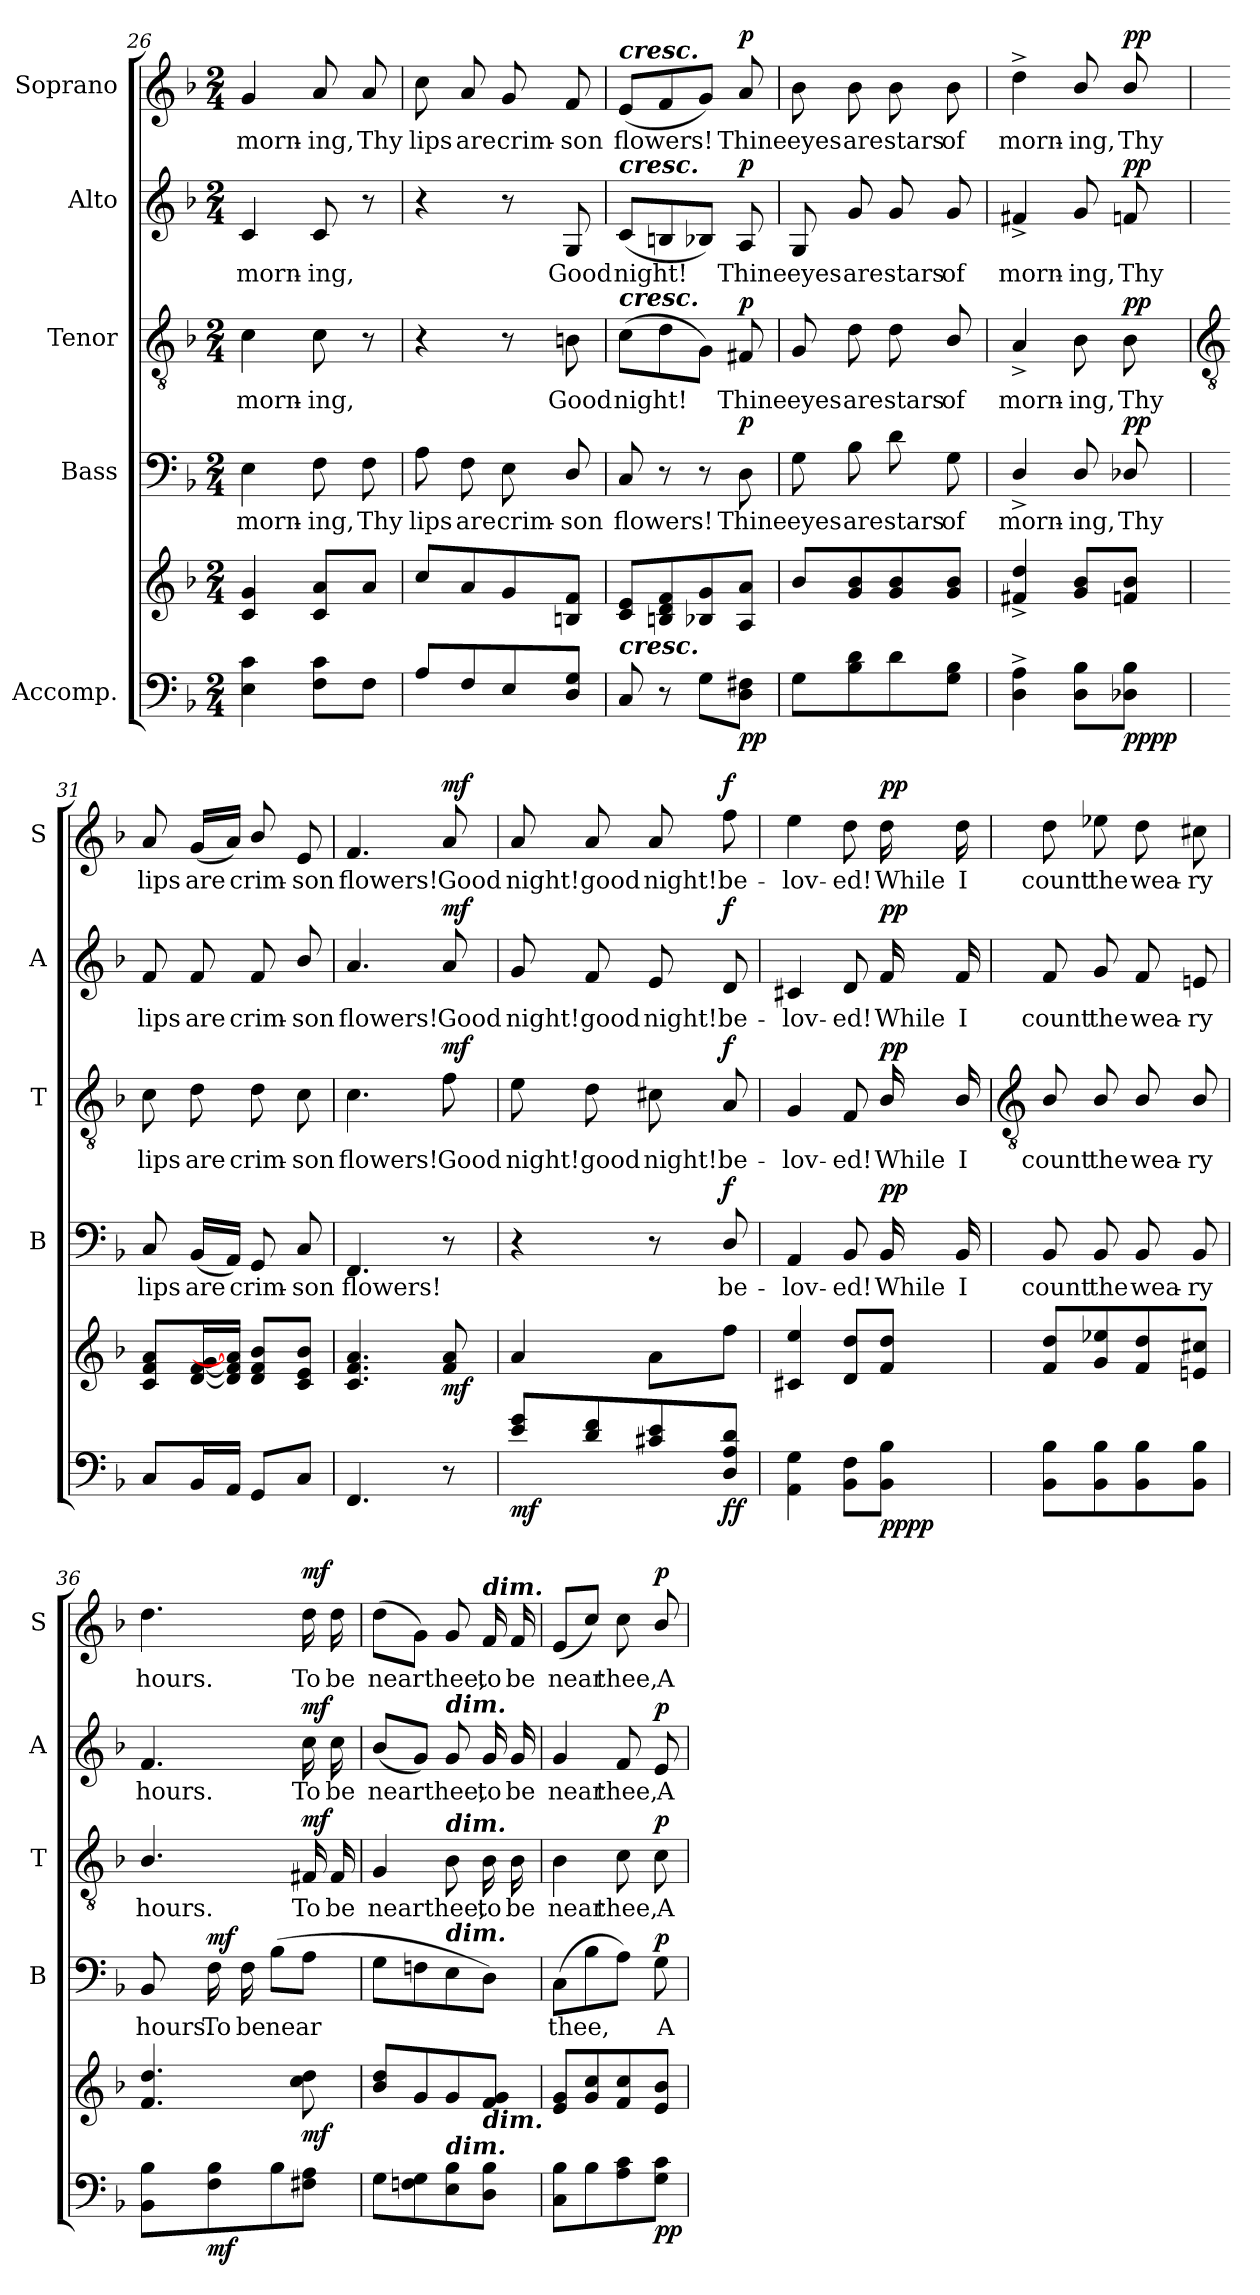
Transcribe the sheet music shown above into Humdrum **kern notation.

**kern	**kern	**dynam	**kern	**text	**dynam	**kern	**text	**dynam	**kern	**text	**dynam	**kern	**text	**dynam
*part5	*part5	*part5	*part4	*part4	*part4	*part3	*part3	*part3	*part2	*part2	*part2	*part1	*part1	*part1
*staff6	*staff5	*staff5/6	*staff4	*staff4	*staff4	*staff3	*staff3	*staff3	*staff2	*staff2	*staff2	*staff1	*staff1	*staff1
*I"Accomp.	*	*	*I"Bass	*	*	*I"Tenor	*	*	*I"Alto	*	*	*I"Soprano	*	*
*	*	*	*I'B	*	*	*I'T	*	*	*I'A	*	*	*I'S	*	*
!!LO:LB:g=z
*clefF4	*clefG2	*	*clefF4	*	*	*clefGv2	*	*	*clefG2	*	*	*clefG2	*	*
*k[b-]	*k[b-]	*	*k[b-]	*	*	*k[b-]	*	*	*k[b-]	*	*	*k[b-]	*	*
*F:	*F:	*	*F:	*	*	*F:	*	*	*F:	*	*	*F:	*	*
*M2/4	*M2/4	*	*M2/4	*	*	*M2/4	*	*	*M2/4	*	*	*M2/4	*	*
=26	=26	=26	=26	=26	=26	=26	=26	=26	=26	=26	=26	=26	=26	=26
!	!	!	!	!LO:LY:b	!	!	!LO:LY:b	!	!	!LO:LY:b	!	!	!LO:LY:b	!
4E 4c	4c 4g	.	4E	morn-	.	4c	morn-	.	4c	morn-	.	4g	morn-	.
!	!	!	!	!LO:LY:b	!	!	!LO:LY:b	!	!	!LO:LY:b	!	!	!LO:LY:b	!
8F 8cL	8c 8aL	.	8F	-ing,	.	8c	-ing,	.	8c	-ing,	.	8a	-ing,	.
!	!	!	!	!LO:LY:b	!	!	!	!	!	!	!	!	!LO:LY:b	!
8FJ	8aJ	.	8F	Thy	.	8r	.	.	8r	.	.	8a	Thy	.
=27	=27	=27	=27	=27	=27	=27	=27	=27	=27	=27	=27	=27	=27	=27
!	!	!	!	!LO:LY:b	!	!	!	!	!	!	!	!	!LO:LY:b	!
8AL	8ccL	.	8A	lips	.	4r	.	.	4r	.	.	8cc	lips	.
!	!	!	!	!LO:LY:b	!	!	!	!	!	!	!	!	!LO:LY:b	!
8F	8a	.	8F	are	.	.	.	.	.	.	.	8a	are	.
!	!	!	!	!LO:LY:b	!	!	!	!	!	!	!	!	!LO:LY:b	!
8E	8g	.	8E	crim-	.	8r	.	.	8r	.	.	8g	crim-	.
!	!	!	!	!LO:LY:b	!	!	!LO:LY:b	!	!	!LO:LY:b	!	!	!LO:LY:b	!
8D/ 8G/J	8Bn 8fJ	.	8D/	-son	.	8Bn	Good	.	8G	Good	.	8f	-son	.
=28	=28	=28	=28	=28	=28	=28	=28	=28	=28	=28	=28	=28	=28	=28
!	!	!	!	!	!	!	!	!	!	!	!	!LO:TX:a:Bi:t=cresc.	!	!
!	!	!	!	!	!	!	!	!	!LO:TX:a:Bi:t=cresc.	!	!	!	!	!
!	!	!	!	!	!	!LO:TX:a:Bi:t=cresc.	!	!	!	!	!	!	!	!
!	!LO:TX:b:Bi:t=cresc.	!	!	!	!	!	!	!	!	!	!	!	!	!
!	!	!	!	!LO:LY:b	!	!	!LO:LY:b	!	!	!LO:LY:b	!	!	!LO:LY:b	!
8C	8c 8eL	.	8C	flowers!	.	(>8cL	night!	.	(<8cL	night!	.	(<8eL	flowers!	.
8r	8Bn 8d 8f	.	8r	.	.	8d	.	.	8Bn	.	.	8f	.	.
8GL	8B-X 8g	.	8r	.	.	8GJ)	.	.	8B-XJ)	.	.	8gJ)	.	.
!	!	!LO:DY:b=2	!	!LO:LY:b	!	!	!LO:LY:b	!	!	!LO:LY:b	!	!	!LO:LY:b	!
!	!	!LO:DY:n=1:b	!	!	!LO:DY:b	!	!	!LO:DY:b	!	!	!LO:DY:b	!	!	!LO:DY:b
8D 8F#XJ	8A 8aJ	p p	8D	Thine	p	8F#X	Thine	p	8A	Thine	p	8a	Thine	p
=29	=29	=29	=29	=29	=29	=29	=29	=29	=29	=29	=29	=29	=29	=29
!	!	!	!	!LO:LY:b	!	!	!LO:LY:b	!	!	!LO:LY:b	!	!	!LO:LY:b	!
8GL	8b-L	.	8G	eyes	.	8G	eyes	.	8G	eyes	.	8b-	eyes	.
!	!	!	!	!LO:LY:b	!	!	!LO:LY:b	!	!	!LO:LY:b	!	!	!LO:LY:b	!
8B- 8d	8g 8b-	.	8B-	are	.	8d	are	.	8g	are	.	8b-	are	.
!	!	!	!	!LO:LY:b	!	!	!LO:LY:b	!	!	!LO:LY:b	!	!	!LO:LY:b	!
8d	8g 8b-	.	8d	stars	.	8d	stars	.	8g	stars	.	8b-	stars	.
!	!	!	!	!LO:LY:b	!	!	!LO:LY:b	!	!	!LO:LY:b	!	!	!LO:LY:b	!
8G 8B-J	8g 8b-J	.	8G	of	.	8B-/	of	.	8g	of	.	8b-	of	.
=30	=30	=30	=30	=30	=30	=30	=30	=30	=30	=30	=30	=30	=30	=30
!	!	!	!	!LO:LY:b	!	!	!LO:LY:b	!	!	!LO:LY:b	!	!	!LO:LY:b	!
4D\^ 4A\^	4f#X^ 4dd^	.	4D^/	morn-	.	4A^	morn-	.	4f#X^	morn-	.	4dd^	morn-	.
!	!	!	!	!LO:LY:b	!	!	!LO:LY:b	!	!	!LO:LY:b	!	!	!LO:LY:b	!
8D\ 8B-\L	8g/ 8b-/L	.	8D/	-ing,	.	8B-	-ing,	.	8g	-ing,	.	8b-/	-ing,	.
!	!	!LO:DY:b=2	!	!LO:LY:b	!	!	!LO:LY:b	!	!	!LO:LY:b	!	!	!LO:LY:b	!
!	!	!LO:DY:n=1:b	!	!	!LO:DY:b	!	!	!LO:DY:b	!	!	!LO:DY:b	!	!	!LO:DY:b
8D-X\ 8B-\J	8fn/ 8b-/J	pp pp	8D-X/	Thy	pp	8B-	Thy	pp	8fn	Thy	pp	8b-/	Thy	pp
!!LO:LB:g=z
=31	=31	=31	=31	=31	=31	=31	=31	=31	=31	=31	=31	=31	=31	=31
*	*	*	*	*	*	*clefGv2	*	*	*	*	*	*	*	*
!	!	!	!	!LO:LY:b	!	!	!LO:LY:b	!	!	!LO:LY:b	!	!	!LO:LY:b	!
8CL	8c 8f 8aL	.	8C	lips	.	8c	lips	.	8f	lips	.	8a	lips	.
!	!	!	!	!LO:LY:b	!	!	!LO:LY:b	!	!	!LO:LY:b	!	!	!LO:LY:b	!
16BB-L	[16d [16f [16gL	.	(<16BB-LL	are	.	8d	are	.	8f	are	.	(<16gLL	are	.
16AAJJ	16d] 16f] 16a]JJ	.	16AAJJ)	.	.	.	.	.	.	.	.	16aJJ)	.	.
!	!	!	!	!LO:LY:b	!	!	!LO:LY:b	!	!	!LO:LY:b	!	!	!LO:LY:b	!
8GGL	8d 8f 8b-L	.	8GG	crim-	.	8d	crim-	.	8f	crim-	.	8b-/	crim-	.
!	!	!	!	!LO:LY:b	!	!	!LO:LY:b	!	!	!LO:LY:b	!	!	!LO:LY:b	!
8CJ	8c 8e 8b-J	.	8C	-son	.	8c	-son	.	8b-/	-son	.	8e	-son	.
=32	=32	=32	=32	=32	=32	=32	=32	=32	=32	=32	=32	=32	=32	=32
!	!	!	!	!LO:LY:b	!	!	!LO:LY:b	!	!	!LO:LY:b	!	!	!LO:LY:b	!
4.FF	4.c 4.f 4.a	.	4.FF	flowers!	.	4.c	flowers!	.	4.a	flowers!	.	4.f	flowers!	.
!	!	!LO:DY:b	!	!	!	!	!LO:LY:b	!LO:DY:b	!	!LO:LY:b	!LO:DY:b	!	!LO:LY:b	!LO:DY:b
8r	8f 8a	mf	8r	.	.	8f	Good	mf	8a	Good	mf	8a	Good	mf
=33	=33	=33	=33	=33	=33	=33	=33	=33	=33	=33	=33	=33	=33	=33
!	!	!LO:DY:b=2	!	!	!	!	!LO:LY:b	!	!	!LO:LY:b	!	!	!LO:LY:b	!
8e 8gL	4a	mf	4r	.	.	8e	night!	.	8g	night!	.	8a	night!	.
!	!	!	!	!	!	!	!LO:LY:b	!	!	!LO:LY:b	!	!	!LO:LY:b	!
8d 8f	.	.	.	.	.	8d	good	.	8f	good	.	8a	good	.
!	!	!	!	!	!	!	!LO:LY:b	!	!	!LO:LY:b	!	!	!LO:LY:b	!
8c#X 8e	8aL	.	8r	.	.	8c#X	night!	.	8e	night!	.	8a	night!	.
!	!	!LO:DY:b=2	!	!LO:LY:b	!	!	!LO:LY:b	!	!	!LO:LY:b	!	!	!LO:LY:b	!
!	!	!LO:DY:n=1:b	!	!	!LO:DY:b	!	!	!LO:DY:b	!	!	!LO:DY:b	!	!	!LO:DY:b
8D/ 8A/ 8d/J	8ffJ	f f	8D/	be-	f	8A	be-	f	8d	be-	f	8ff	be-	f
=34	=34	=34	=34	=34	=34	=34	=34	=34	=34	=34	=34	=34	=34	=34
!	!	!	!	!LO:LY:b	!	!	!LO:LY:b	!	!	!LO:LY:b	!	!	!LO:LY:b	!
4AA 4G	4c#X 4ee	.	4AA	-lov-	.	4G	-lov-	.	4c#X	-lov-	.	4ee	-lov-	.
!	!	!	!	!LO:LY:b	!	!	!LO:LY:b	!	!	!LO:LY:b	!	!	!LO:LY:b	!
8BB- 8FL	8d 8ddL	.	8BB-	-ed!	.	8F	-ed!	.	8d	-ed!	.	8dd	-ed!	.
!	!	!LO:DY:b=2	!	!LO:LY:b	!	!	!LO:LY:b	!	!	!LO:LY:b	!	!	!LO:LY:b	!
!	!	!LO:DY:n=1:b	!	!	!LO:DY:b	!	!	!LO:DY:b	!	!	!LO:DY:b	!	!	!LO:DY:b
8BB- 8B-J	8f 8ddJ	pp pp	16BB-	While	pp	16B-/	While	pp	16f	While	pp	16dd	While	pp
!	!	!	!	!LO:LY:b	!	!	!LO:LY:b	!	!	!LO:LY:b	!	!	!LO:LY:b	!
.	.	.	16BB-	I	.	16B-/	I	.	16f	I	.	16dd	I	.
!!LO:LB:g=z
=35	=35	=35	=35	=35	=35	=35	=35	=35	=35	=35	=35	=35	=35	=35
*	*	*	*	*	*	*clefGv2	*	*	*	*	*	*	*	*
!	!	!	!	!LO:LY:b	!	!	!LO:LY:b	!	!	!LO:LY:b	!	!	!LO:LY:b	!
8BB- 8B-L	8f 8ddL	.	8BB-	count	.	8B-/	count	.	8f	count	.	8dd	count	.
!	!	!	!	!LO:LY:b	!	!	!LO:LY:b	!	!	!LO:LY:b	!	!	!LO:LY:b	!
8BB- 8B-	8g 8ee-X	.	8BB-	the	.	8B-/	the	.	8g	the	.	8ee-X	the	.
!	!	!	!	!LO:LY:b	!	!	!LO:LY:b	!	!	!LO:LY:b	!	!	!LO:LY:b	!
8BB- 8B-	8f 8dd	.	8BB-	wea-	.	8B-/	wea-	.	8f	wea-	.	8dd	wea-	.
!	!	!	!	!LO:LY:b	!	!	!LO:LY:b	!	!	!LO:LY:b	!	!	!LO:LY:b	!
8BB- 8B-J	8en 8cc#XJ	.	8BB-	-ry	.	8B-/	-ry	.	8en	-ry	.	8cc#X	-ry	.
=36	=36	=36	=36	=36	=36	=36	=36	=36	=36	=36	=36	=36	=36	=36
!	!	!	!	!LO:LY:b	!	!	!LO:LY:b	!	!	!LO:LY:b	!	!	!LO:LY:b	!
8BB- 8B-L	4.f 4.dd	.	8BB-	hours.	.	4.B-/	hours.	.	4.f	hours.	.	4.dd	hours.	.
!	!	!LO:DY:b=2	!	!LO:LY:b	!LO:DY:b	!	!	!	!	!	!	!	!	!
8F 8B-	.	mf	16F	To	mf	.	.	.	.	.	.	.	.	.
!	!	!	!	!LO:LY:b	!	!	!	!	!	!	!	!	!	!
.	.	.	16F	be	.	.	.	.	.	.	.	.	.	.
!	!	!	!	!LO:LY:b	!	!	!	!	!	!	!	!	!	!
8B-	.	.	(>8B-L	near	.	.	.	.	.	.	.	.	.	.
!	!	!LO:DY:b	!	!	!	!	!LO:LY:b	!LO:DY:b	!	!LO:LY:b	!LO:DY:b	!	!LO:LY:b	!LO:DY:b
8F#X 8AJ	8cc 8dd	mf	8AJ	.	.	16F#X	To	mf	16cc	To	mf	16dd	To	mf
!	!	!	!	!	!	!	!LO:LY:b	!	!	!LO:LY:b	!	!	!LO:LY:b	!
.	.	.	.	.	.	16F#	be	.	16cc	be	.	16dd	be	.
=37	=37	=37	=37	=37	=37	=37	=37	=37	=37	=37	=37	=37	=37	=37
!	!	!	!	!	!	!	!LO:LY:b	!	!	!LO:LY:b	!	!	!LO:LY:b	!
8GL	8b- 8ddL	.	8GL	.	.	4G	near	.	(<8b-L	near	.	(>8ddL	near	.
8Fn 8G	8g	.	8Fn	.	.	.	.	.	8gJ)	.	.	8gJ)	.	.
!	!	!	!	!	!	!	!	!	!LO:TX:a:Bi:t=dim.	!	!	!	!	!
!	!	!	!	!	!	!LO:TX:a:Bi:t=dim.	!	!	!	!	!	!	!	!
!	!	!	!LO:TX:a:Bi:t=dim.	!	!	!	!	!	!	!	!	!	!	!
!LO:TX:a:Bi:t=dim.	!	!	!	!	!	!	!	!	!	!	!	!	!	!
!	!	!	!	!	!	!	!LO:LY:b	!	!	!LO:LY:b	!	!	!LO:LY:b	!
8E 8B-	8g	.	8E	.	.	8B-	thee,	.	8g	thee,	.	8g	thee,	.
!	!	!	!	!	!	!	!	!	!	!	!	!LO:TX:a:Bi:t=dim.	!	!
!	!LO:TX:b:Bi:t=dim.	!	!	!	!	!	!	!	!	!	!	!	!	!
!	!	!	!	!	!	!	!LO:LY:b	!	!	!LO:LY:b	!	!	!LO:LY:b	!
8D 8B-J	8f 8gJ	.	8DJ)	.	.	16B-	to	.	16g	to	.	16f	to	.
!	!	!	!	!	!	!	!LO:LY:b	!	!	!LO:LY:b	!	!	!LO:LY:b	!
.	.	.	.	.	.	16B-	be	.	16g	be	.	16f	be	.
=38	=38	=38	=38	=38	=38	=38	=38	=38	=38	=38	=38	=38	=38	=38
!	!	!	!	!LO:LY:b	!	!	!LO:LY:b	!	!	!LO:LY:b	!	!	!LO:LY:b	!
8C 8B-L	8e 8gL	.	(>8CL	thee,	.	4B-	near	.	4g	near	.	(8eL	near	.
8B-	8g 8cc	.	8B-	.	.	.	.	.	.	.	.	8ccJ)	.	.
!	!	!	!	!	!	!	!LO:LY:b	!	!	!LO:LY:b	!	!	!LO:LY:b	!
8A 8c	8f 8cc	.	8AJ)	.	.	8c	thee,	.	8f	thee,	.	8cc	thee,	.
!	!	!LO:DY:b=2	!	!LO:LY:b	!	!	!LO:LY:b	!	!	!LO:LY:b	!	!	!LO:LY:b	!
!	!	!LO:DY:n=1:b	!	!	!LO:DY:b	!	!	!LO:DY:b	!	!	!LO:DY:b	!	!	!LO:DY:b
8G 8cJ	8e/ 8b-/J	p p	8G	A-	p	8c	A-	p	8e	A-	p	8b-/	A-	p
=	=	=	=	=	=	=	=	=	=	=	=	=	=	=
*-	*-	*-	*-	*-	*-	*-	*-	*-	*-	*-	*-	*-	*-	*-
